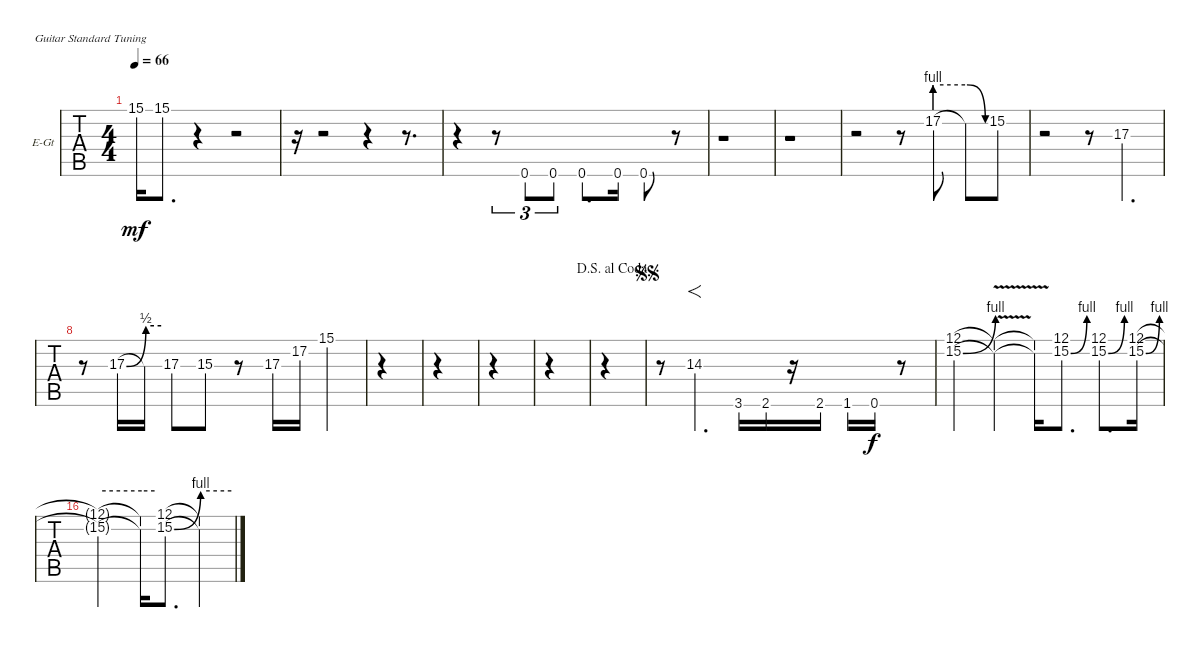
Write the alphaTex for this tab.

\bracketExtendMode nobrackets
\firstSystemTrackNameOrientation horizontal
\otherSystemsTrackNameOrientation horizontal
\defaultBarNumberDisplay FirstOfSystem
\track ("Solo" "E-Gt") {instrument electricguitarclean}
\staff {tabs}
\tuning (E4 B3 G3 D3 A2 E2)
\ts (4 4)
\tempo 66
\clef g2
\ks c
15.1.16{dy mf} 15.1.8{d} r.4 r.2 |
r.16 r.2 r.4 r.8{d} |
r.4 r.8{tu (3 2)} 0.6.8{tu (3 2)} 0.6.8{tu (3 2)} 0.6.8{d} 0.6.16 0.6.8 r.8 |
r.1 |
r.1 |
r.2 r.8 17.2{be (prebend 0 4 60 4)}.8 17.2{be (release 0 4 60 0) t}.8 15.2.8 |
r.2 r.8 17.3.4{d} |
r.8 17.3{be (bend 0 0 60 2)}.16 17.3{be (hold 0 2 60 2) t}.16 17.3.8 15.3.8 r.8 17.3.16 17.2.16 15.1.4 |
|
|
|
|
\jump dalsegnoalcoda
|
\jump segnosegno
r.8 14.3.4{f d} 3.6.16 2.6.16 r.16 2.6.16 1.6.16 0.6.16{dy f} r.8 |
(12.1 15.2{be (bend 0 0 60 4)}).4 (12.1{v t} 15.2{v t}).4 (12.1{v t} 15.2{v t}).16 (12.1 15.2{be (bend 0 0 60 4)}).8{d} (12.1 15.2{be (bend 0 0 60 4)}).8{d} (12.1 15.2{be (bend 0 0 60 4)}).16 |
(12.1{t} 15.2{be (hold 0 4 60 4) t}).2 (12.1{t} 15.2{be (hold 0 4 60 4) t}).16 (12.1 15.2{be (bend 0 0 60 4)}).8{d} (12.1{t} 15.2{be (hold 0 4 60 4) t}).4
